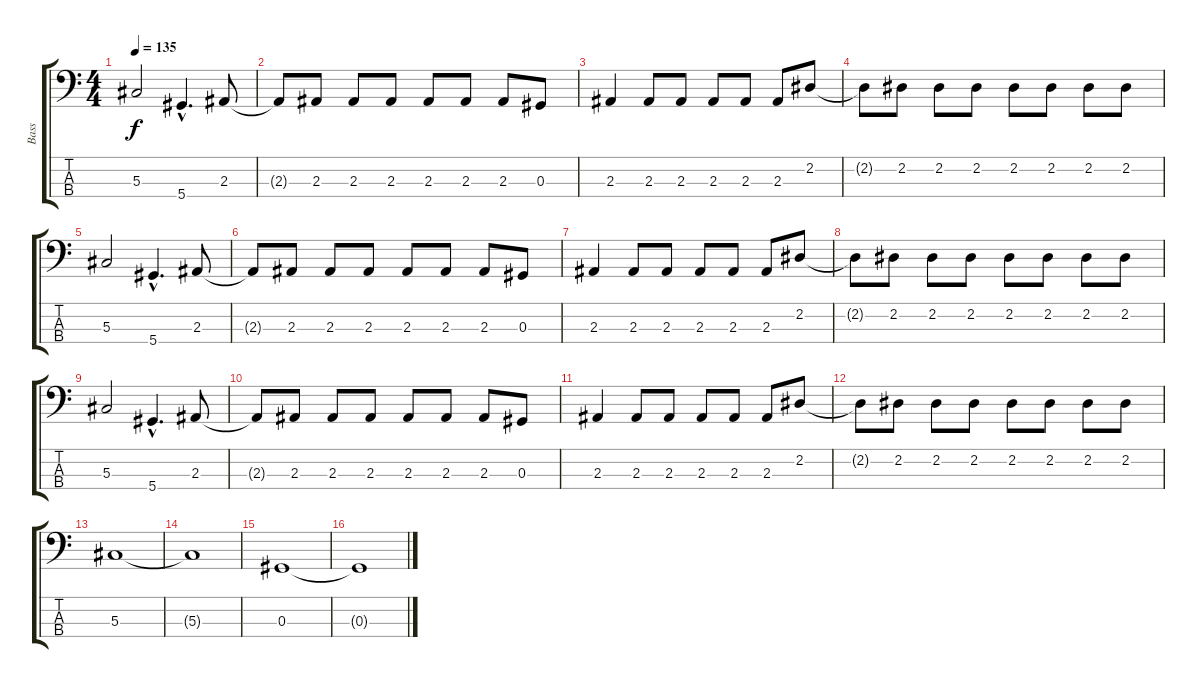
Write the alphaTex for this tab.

\track ("Bass" "Bass") {instrument electricbassfinger}
\staff {score tabs}
\tuning (Gb2 Db2 Ab1 Eb1) {hide}
\ts (4 4)
\tempo 135
\clef f4
\ks c
5.3.2{dy f} 5.4{hac}.4{d} 2.3.8 |
2.3{t}.8 2.3.8 2.3.8 2.3.8 2.3.8 2.3.8 2.3.8 0.3.8 |
2.3.4 2.3.8 2.3.8 2.3.8 2.3.8 2.3.8 2.2.8 |
2.2{t}.8 2.2.8 2.2.8 2.2.8 2.2.8 2.2.8 2.2.8 2.2.8 |
5.3.2 5.4{hac}.4{d} 2.3.8 |
2.3{t}.8 2.3.8 2.3.8 2.3.8 2.3.8 2.3.8 2.3.8 0.3.8 |
2.3.4 2.3.8 2.3.8 2.3.8 2.3.8 2.3.8 2.2.8 |
2.2{t}.8 2.2.8 2.2.8 2.2.8 2.2.8 2.2.8 2.2.8 2.2.8 |
5.3.2 5.4{hac}.4{d} 2.3.8 |
2.3{t}.8 2.3.8 2.3.8 2.3.8 2.3.8 2.3.8 2.3.8 0.3.8 |
2.3.4 2.3.8 2.3.8 2.3.8 2.3.8 2.3.8 2.2.8 |
2.2{t}.8 2.2.8 2.2.8 2.2.8 2.2.8 2.2.8 2.2.8 2.2.8 |
5.3.1 |
5.3{t}.1 |
0.3.1 |
0.3{t}.1
